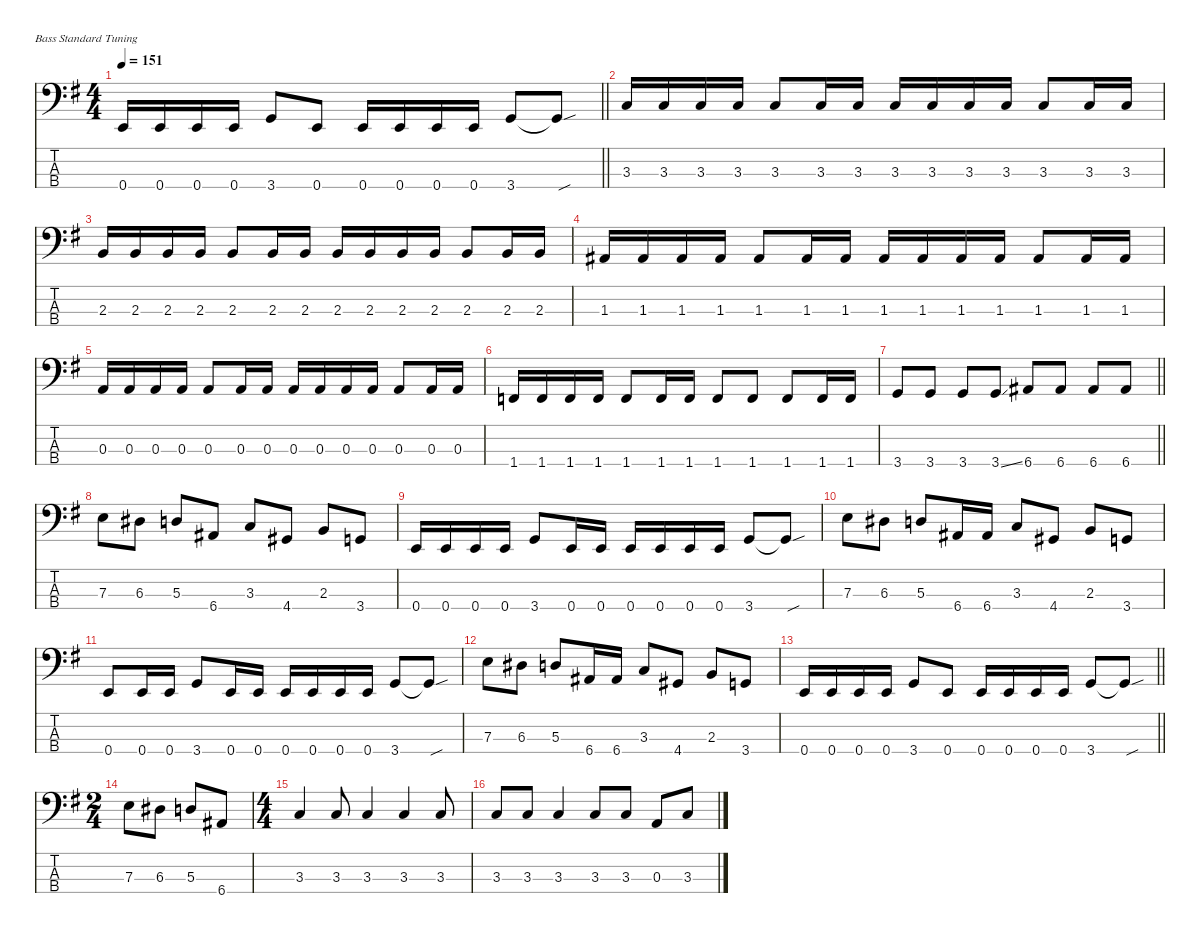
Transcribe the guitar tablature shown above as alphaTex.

\defaultSystemsLayout 4
\hideDynamics
\bracketExtendMode nobrackets
\singleTrackTrackNamePolicy hidden
\multiTrackTrackNamePolicy hidden
\otherSystemsTrackNameOrientation horizontal
\track ("Cliff Burton" "el.bs.") {defaultSystemsLayout 4 instrument electricbassfinger}
\staff {score tabs}
\tuning (G2 D2 A1 E1)
\ts (4 4)
\tempo 151
\clef f4
\barLineRight lightlight
\ks eminor
0.4{acc forcenatural}.16{dy f beam Up} 0.4{acc forcenatural}.16{beam Up} 0.4{acc forcenatural}.16{beam Up} 0.4{acc forcenatural}.16{beam Up} 3.4{acc forcenatural}.8{beam Up} 0.4{acc forcenatural}.8{beam Up} 0.4{acc forcenatural}.16{beam Up} 0.4{acc forcenatural}.16{beam Up} 0.4{acc forcenatural}.16{beam Up} 0.4{acc forcenatural}.16{beam Up} 3.4{acc forcenatural}.8{beam Up} 3.4{sou t acc forcenatural}.8{beam Up} |
3.3{acc forcenatural}.16{beam Up} 3.3{acc forcenatural}.16{beam Up} 3.3{acc forcenatural}.16{beam Up} 3.3{acc forcenatural}.16{beam Up} 3.3{acc forcenatural}.8{beam Up} 3.3{acc forcenatural}.16{beam Up} 3.3{acc forcenatural}.16{beam Up} 3.3{acc forcenatural}.16{beam Up} 3.3{acc forcenatural}.16{beam Up} 3.3{acc forcenatural}.16{beam Up} 3.3{acc forcenatural}.16{beam Up} 3.3{acc forcenatural}.8{beam Up} 3.3{acc forcenatural}.16{beam Up} 3.3{acc forcenatural}.16{beam Up} |
2.3{acc forcenatural}.16{beam Up} 2.3{acc forcenatural}.16{beam Up} 2.3{acc forcenatural}.16{beam Up} 2.3{acc forcenatural}.16{beam Up} 2.3{acc forcenatural}.8{beam Up} 2.3{acc forcenatural}.16{beam Up} 2.3{acc forcenatural}.16{beam Up} 2.3{acc forcenatural}.16{beam Up} 2.3{acc forcenatural}.16{beam Up} 2.3{acc forcenatural}.16{beam Up} 2.3{acc forcenatural}.16{beam Up} 2.3{acc forcenatural}.8{beam Up} 2.3{acc forcenatural}.16{beam Up} 2.3{acc forcenatural}.16{beam Up} |
1.3{acc #}.16{beam Up} 1.3{acc #}.16{beam Up} 1.3{acc #}.16{beam Up} 1.3{acc #}.16{beam Up} 1.3{acc #}.8{beam Up} 1.3{acc #}.16{beam Up} 1.3{acc #}.16{beam Up} 1.3{acc #}.16{beam Up} 1.3{acc #}.16{beam Up} 1.3{acc #}.16{beam Up} 1.3{acc #}.16{beam Up} 1.3{acc #}.8{beam Up} 1.3{acc #}.16{beam Up} 1.3{acc #}.16{beam Up} |
0.3{acc forcenatural}.16{beam Up} 0.3{acc forcenatural}.16{beam Up} 0.3{acc forcenatural}.16{beam Up} 0.3{acc forcenatural}.16{beam Up} 0.3{acc forcenatural}.8{beam Up} 0.3{acc forcenatural}.16{beam Up} 0.3{acc forcenatural}.16{beam Up} 0.3{acc forcenatural}.16{beam Up} 0.3{acc forcenatural}.16{beam Up} 0.3{acc forcenatural}.16{beam Up} 0.3{acc forcenatural}.16{beam Up} 0.3{acc forcenatural}.8{beam Up} 0.3{acc forcenatural}.16{beam Up} 0.3{acc forcenatural}.16{beam Up} |
1.4{acc forcenatural}.16{beam Up} 1.4{acc forcenatural}.16{beam Up} 1.4{acc forcenatural}.16{beam Up} 1.4{acc forcenatural}.16{beam Up} 1.4{acc forcenatural}.8{beam Up} 1.4{acc forcenatural}.16{beam Up} 1.4{acc forcenatural}.16{beam Up} 1.4{acc forcenatural}.8{beam Up} 1.4{acc forcenatural}.8{beam Up} 1.4{acc forcenatural}.8{beam Up} 1.4{acc forcenatural}.16{beam Up} 1.4{acc forcenatural}.16{beam Up} |
\barLineRight lightlight
3.4{acc forcenatural}.8{beam Up} 3.4{acc forcenatural}.8{beam Up} 3.4{acc forcenatural}.8{beam Up} 3.4{ss acc forcenatural}.8{beam Up} 6.4{acc #}.8{beam Up} 6.4{acc #}.8{beam Up} 6.4{acc #}.8{beam Up} 6.4{acc #}.8{beam Up} |
7.3{acc forcenatural}.8{beam Down} 6.3{acc #}.8{beam Down} 5.3{acc forcenatural}.8{beam Up} 6.4{acc #}.8{beam Up} 3.3{acc forcenatural}.8{beam Up} 4.4{acc #}.8{beam Up} 2.3{acc forcenatural}.8{beam Up} 3.4{acc forcenatural}.8{beam Up} |
0.4{acc forcenatural}.16{beam Up} 0.4{acc forcenatural}.16{beam Up} 0.4{acc forcenatural}.16{beam Up} 0.4{acc forcenatural}.16{beam Up} 3.4{acc forcenatural}.8{beam Up} 0.4{acc forcenatural}.16{beam Up} 0.4{acc forcenatural}.16{beam Up} 0.4{acc forcenatural}.16{beam Up} 0.4{acc forcenatural}.16{beam Up} 0.4{acc forcenatural}.16{beam Up} 0.4{acc forcenatural}.16{beam Up} 3.4{acc forcenatural}.8{beam Up} 3.4{sou t acc forcenatural}.8{beam Up} |
7.3{acc forcenatural}.8{beam Down} 6.3{acc #}.8{beam Down} 5.3{acc forcenatural}.8{beam Up} 6.4{acc #}.16{beam Up} 6.4{acc #}.16{beam Up} 3.3{acc forcenatural}.8{beam Up} 4.4{acc #}.8{beam Up} 2.3{acc forcenatural}.8{beam Up} 3.4{acc forcenatural}.8{beam Up} |
0.4{acc forcenatural}.8{beam Up} 0.4{acc forcenatural}.16{beam Up} 0.4{acc forcenatural}.16{beam Up} 3.4{acc forcenatural}.8{beam Up} 0.4{acc forcenatural}.16{beam Up} 0.4{acc forcenatural}.16{beam Up} 0.4{acc forcenatural}.16{beam Up} 0.4{acc forcenatural}.16{beam Up} 0.4{acc forcenatural}.16{beam Up} 0.4{acc forcenatural}.16{beam Up} 3.4{acc forcenatural}.8{beam Up} 3.4{sou t acc forcenatural}.8{beam Up} |
7.3{acc forcenatural}.8{beam Down} 6.3{acc #}.8{beam Down} 5.3{acc forcenatural}.8{beam Up} 6.4{acc #}.16{beam Up} 6.4{acc #}.16{beam Up} 3.3{acc forcenatural}.8{beam Up} 4.4{acc #}.8{beam Up} 2.3{acc forcenatural}.8{beam Up} 3.4{acc forcenatural}.8{beam Up} |
\barLineRight lightlight
0.4{acc forcenatural}.16{beam Up} 0.4{acc forcenatural}.16{beam Up} 0.4{acc forcenatural}.16{beam Up} 0.4{acc forcenatural}.16{beam Up} 3.4{acc forcenatural}.8{beam Up} 0.4{acc forcenatural}.8{beam Up} 0.4{acc forcenatural}.16{beam Up} 0.4{acc forcenatural}.16{beam Up} 0.4{acc forcenatural}.16{beam Up} 0.4{acc forcenatural}.16{beam Up} 3.4{acc forcenatural}.8{beam Up} 3.4{sou t acc forcenatural}.8{beam Up} |
\ts (2 4)
\beaming (8 2 2)
7.3{acc forcenatural}.8{beam Down} 6.3{acc #}.8{beam Down} 5.3{acc forcenatural}.8{beam Up} 6.4{acc #}.8{beam Up} |
\ts (4 4)
\beaming (8 2 2 2 2)
3.3{acc forcenatural}.4{beam Up} 3.3{acc forcenatural}.8{beam Up} 3.3{acc forcenatural}.4{beam Up} 3.3{acc forcenatural}.4{beam Up} 3.3{acc forcenatural}.8{beam Up} |
3.3{acc forcenatural}.8{beam Up} 3.3{acc forcenatural}.8{beam Up} 3.3{acc forcenatural}.4{beam Up} 3.3{acc forcenatural}.8{beam Up} 3.3{acc forcenatural}.8{beam Up} 0.3{acc forcenatural}.8{beam Up} 3.3{acc forcenatural}.8{beam Up}
